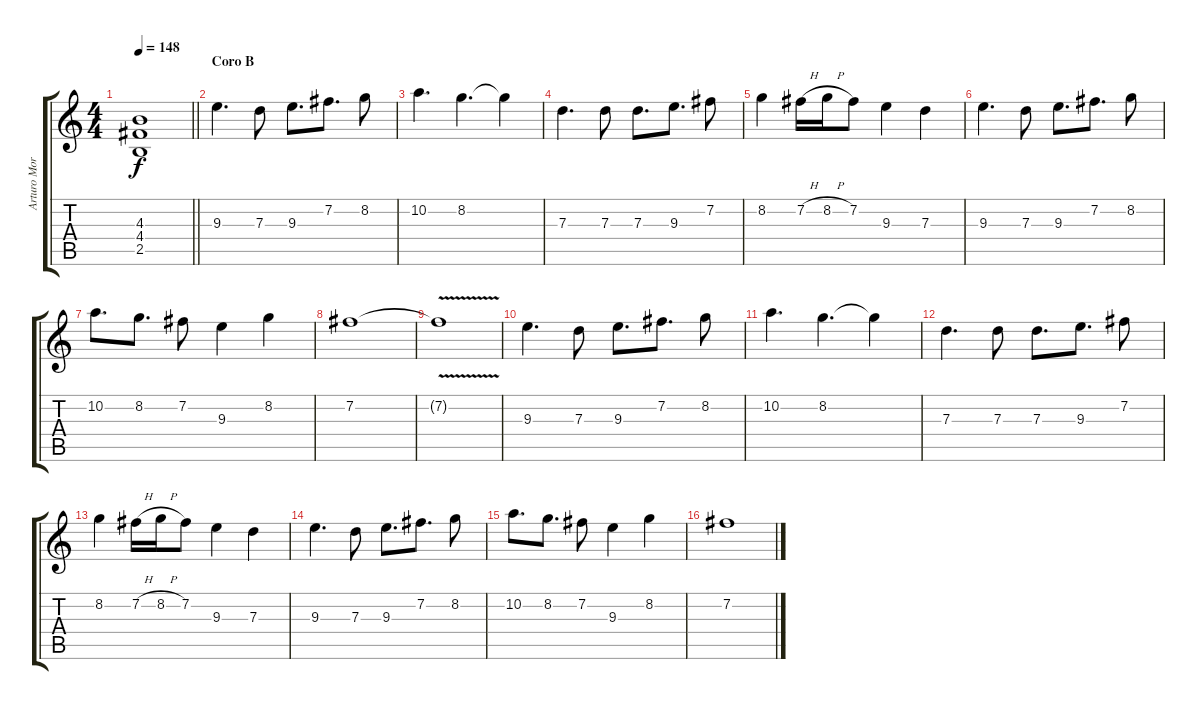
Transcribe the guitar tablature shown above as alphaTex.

\track ("Arturo Morras" "Arturo Mor") {instrument distortionguitar}
\staff {score tabs}
\tuning (E4 B3 G3 D3 A2 E2) {hide}
\ts (4 4)
\tempo 148
\clef g2
\barLineRight lightlight
\ks c
(4.3 4.4 2.5).1{dy f} |
\section ("" "Coro B")
9.3.4{d} 7.3.8 9.3.8{d} 7.2.8{d} 8.2.8 |
10.2.4{d} 8.2.4{d} 8.2{t}.4 |
7.3.4{d} 7.3.8 7.3.8{d} 9.3.8{d} 7.2.8 |
8.2.4 7.2{h}.16 8.2{h}.16 7.2.8 9.3.4 7.3.4 |
9.3.4{d} 7.3.8 9.3.8{d} 7.2.8{d} 8.2.8 |
10.2.8{d} 8.2.8{d} 7.2.8 9.3.4 8.2.4 |
7.2.1 |
7.2{v t}.1 |
9.3.4{d} 7.3.8 9.3.8{d} 7.2.8{d} 8.2.8 |
10.2.4{d} 8.2.4{d} 8.2{t}.4 |
7.3.4{d} 7.3.8 7.3.8{d} 9.3.8{d} 7.2.8 |
8.2.4 7.2{h}.16 8.2{h}.16 7.2.8 9.3.4 7.3.4 |
9.3.4{d} 7.3.8 9.3.8{d} 7.2.8{d} 8.2.8 |
10.2.8{d} 8.2.8{d} 7.2.8 9.3.4 8.2.4 |
7.2.1
